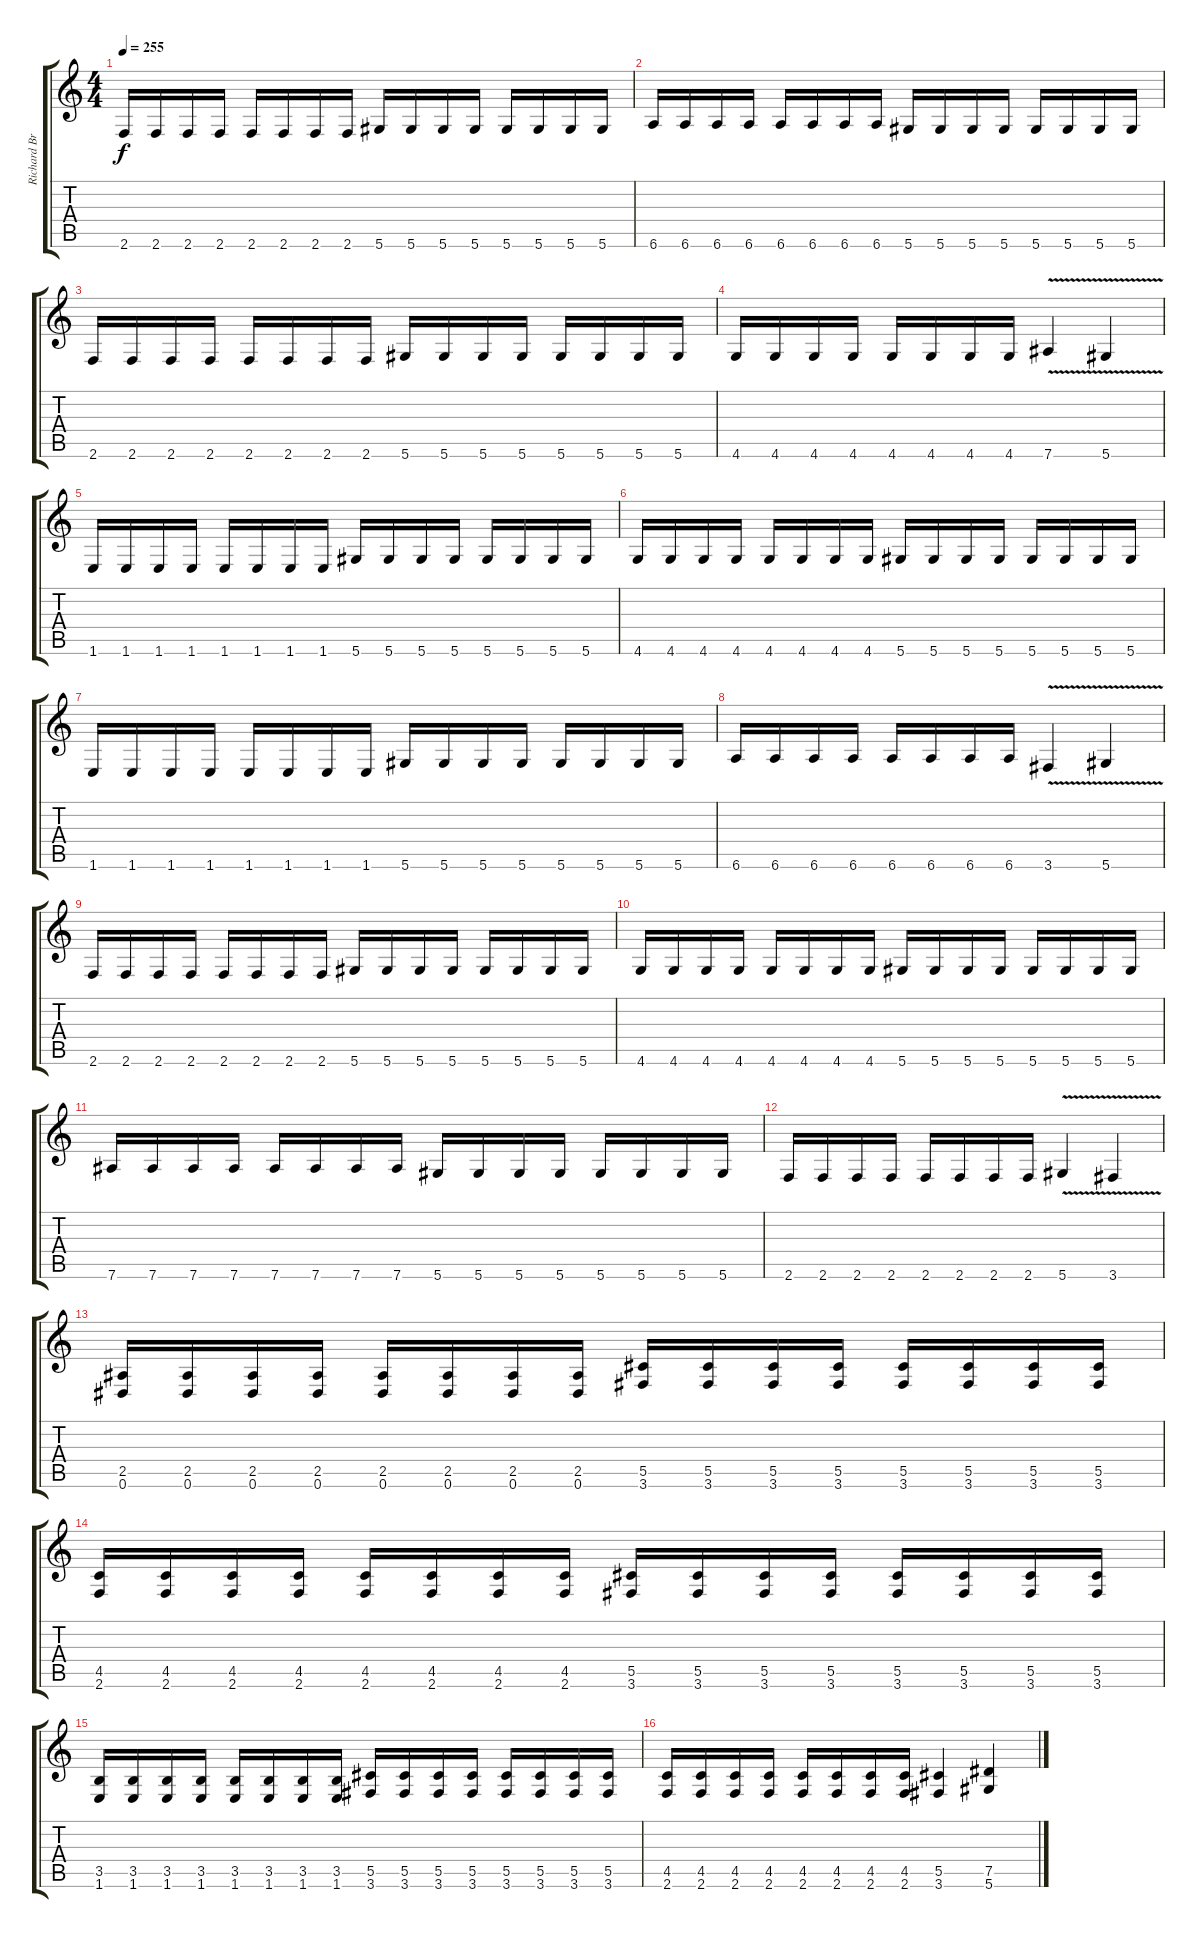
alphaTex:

\track ("Richard Brunelle" "Richard Br") {instrument distortionguitar}
\staff {score tabs}
\tuning (Eb4 Bb3 Gb3 Db3 Ab2 Eb2) {hide}
\ts (4 4)
\tempo 255
\clef g2
\ks c
2.6.16{dy f} 2.6.16 2.6.16 2.6.16 2.6.16 2.6.16 2.6.16 2.6.16 5.6.16 5.6.16 5.6.16 5.6.16 5.6.16 5.6.16 5.6.16 5.6.16 |
6.6.16 6.6.16 6.6.16 6.6.16 6.6.16 6.6.16 6.6.16 6.6.16 5.6.16 5.6.16 5.6.16 5.6.16 5.6.16 5.6.16 5.6.16 5.6.16 |
2.6.16 2.6.16 2.6.16 2.6.16 2.6.16 2.6.16 2.6.16 2.6.16 5.6.16 5.6.16 5.6.16 5.6.16 5.6.16 5.6.16 5.6.16 5.6.16 |
4.6.16 4.6.16 4.6.16 4.6.16 4.6.16 4.6.16 4.6.16 4.6.16 7.6{v}.4 5.6{v}.4 |
1.6.16 1.6.16 1.6.16 1.6.16 1.6.16 1.6.16 1.6.16 1.6.16 5.6.16 5.6.16 5.6.16 5.6.16 5.6.16 5.6.16 5.6.16 5.6.16 |
4.6.16 4.6.16 4.6.16 4.6.16 4.6.16 4.6.16 4.6.16 4.6.16 5.6.16 5.6.16 5.6.16 5.6.16 5.6.16 5.6.16 5.6.16 5.6.16 |
1.6.16 1.6.16 1.6.16 1.6.16 1.6.16 1.6.16 1.6.16 1.6.16 5.6.16 5.6.16 5.6.16 5.6.16 5.6.16 5.6.16 5.6.16 5.6.16 |
6.6.16 6.6.16 6.6.16 6.6.16 6.6.16 6.6.16 6.6.16 6.6.16 3.6{v}.4 5.6{v}.4 |
2.6.16 2.6.16 2.6.16 2.6.16 2.6.16 2.6.16 2.6.16 2.6.16 5.6.16 5.6.16 5.6.16 5.6.16 5.6.16 5.6.16 5.6.16 5.6.16 |
4.6.16 4.6.16 4.6.16 4.6.16 4.6.16 4.6.16 4.6.16 4.6.16 5.6.16 5.6.16 5.6.16 5.6.16 5.6.16 5.6.16 5.6.16 5.6.16 |
7.6.16 7.6.16 7.6.16 7.6.16 7.6.16 7.6.16 7.6.16 7.6.16 5.6.16 5.6.16 5.6.16 5.6.16 5.6.16 5.6.16 5.6.16 5.6.16 |
2.6.16 2.6.16 2.6.16 2.6.16 2.6.16 2.6.16 2.6.16 2.6.16 5.6{v}.4 3.6{v}.4 |
(2.5 0.6).16 (2.5 0.6).16 (2.5 0.6).16 (2.5 0.6).16 (2.5 0.6).16 (2.5 0.6).16 (2.5 0.6).16 (2.5 0.6).16 (5.5 3.6).16 (5.5 3.6).16 (5.5 3.6).16 (5.5 3.6).16 (5.5 3.6).16 (5.5 3.6).16 (5.5 3.6).16 (5.5 3.6).16 |
(4.5 2.6).16 (4.5 2.6).16 (4.5 2.6).16 (4.5 2.6).16 (4.5 2.6).16 (4.5 2.6).16 (4.5 2.6).16 (4.5 2.6).16 (5.5 3.6).16 (5.5 3.6).16 (5.5 3.6).16 (5.5 3.6).16 (5.5 3.6).16 (5.5 3.6).16 (5.5 3.6).16 (5.5 3.6).16 |
(3.5 1.6).16 (3.5 1.6).16 (3.5 1.6).16 (3.5 1.6).16 (3.5 1.6).16 (3.5 1.6).16 (3.5 1.6).16 (3.5 1.6).16 (5.5 3.6).16 (5.5 3.6).16 (5.5 3.6).16 (5.5 3.6).16 (5.5 3.6).16 (5.5 3.6).16 (5.5 3.6).16 (5.5 3.6).16 |
(4.5 2.6).16 (4.5 2.6).16 (4.5 2.6).16 (4.5 2.6).16 (4.5 2.6).16 (4.5 2.6).16 (4.5 2.6).16 (4.5 2.6).16 (5.5 3.6).4 (7.5 5.6).4
